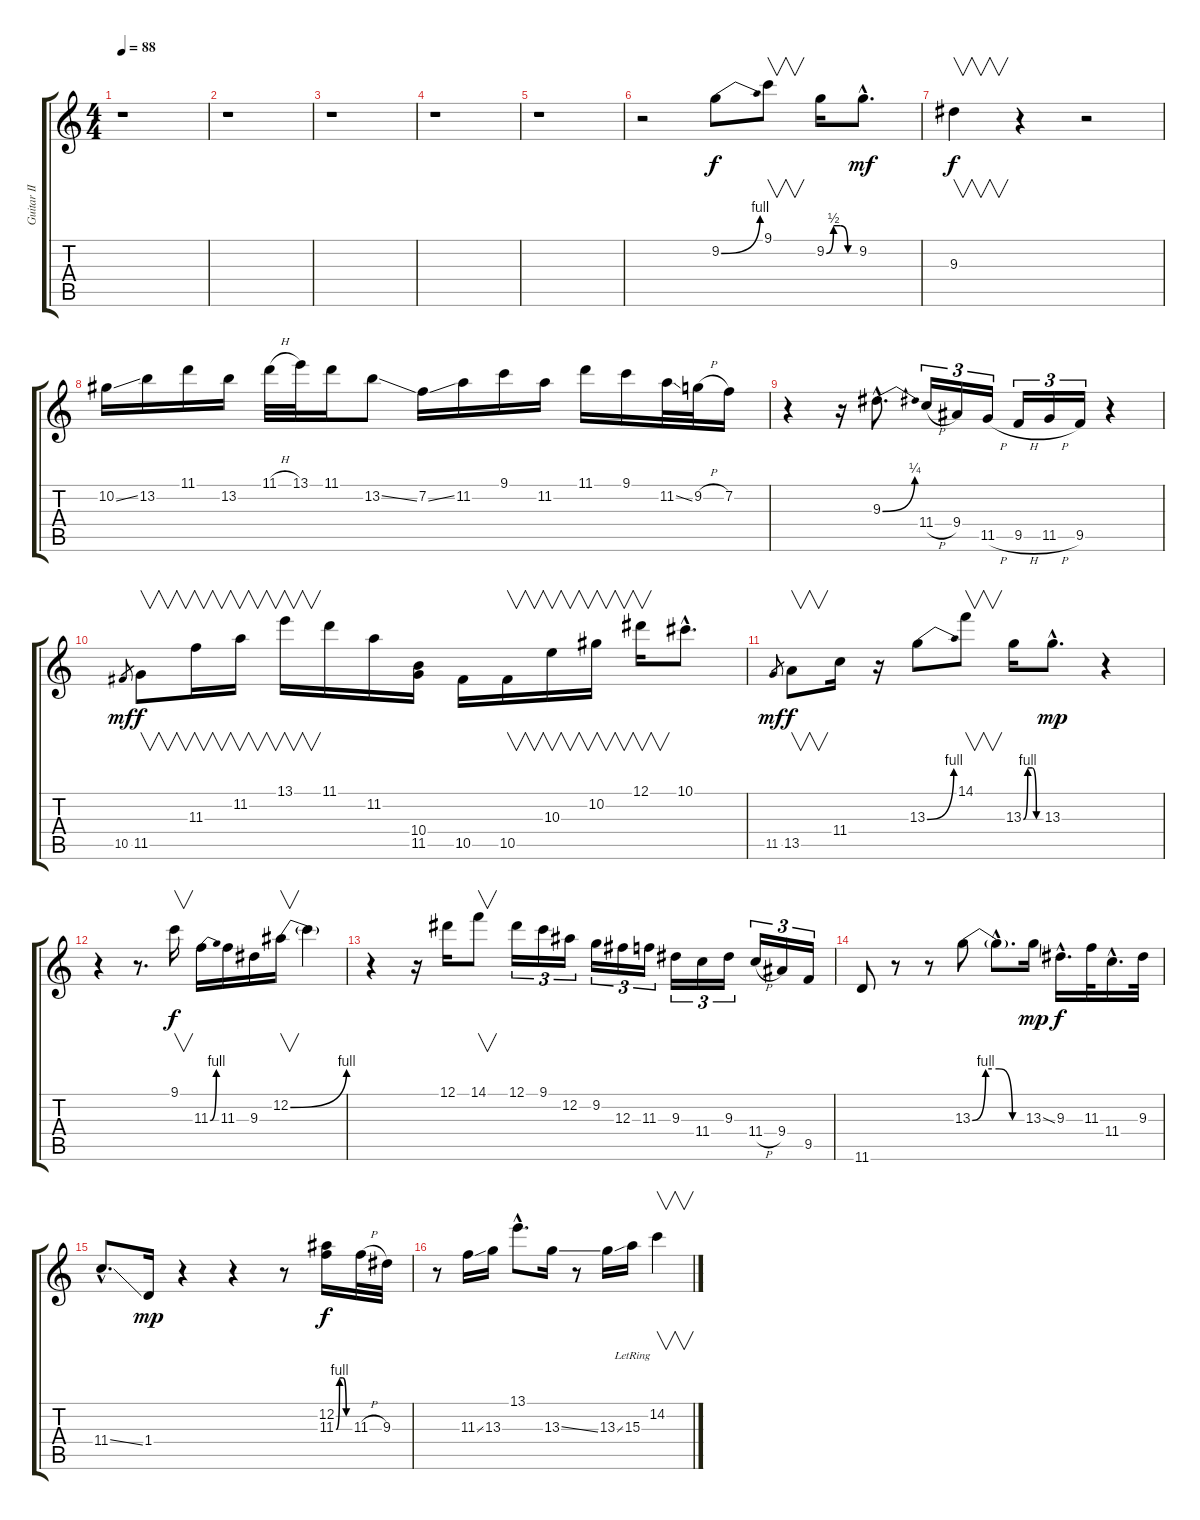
\track ("Guitar II" "Guitar II") {instrument overdrivenguitar}
\staff {score tabs}
\tuning (Eb4 Bb3 Gb3 Db3 Ab2 Eb2) {hide}
\ts (4 4)
\tempo 88
\clef g2
\ks c
r.1{dy f instrument overdrivenguitar} |
r.1 |
r.1 |
r.1 |
r.1 |
r.2 9.2{be (bend 0 0 60 4)}.8 9.1.8{v} 9.2{be (custom 0 0 15 2 30 2 45 0 60 0)}.16 9.2{hac}.8{d dy mf} |
9.3.4{v dy f} r.4 r.2 |
10.2{ss}.16 13.2.16 11.1.16 13.2.16 11.1{h}.32 13.1.32 11.1.16 13.2{ss}.8 7.2{ss}.16 11.2.16 9.1.16 11.2.16 11.1.16 9.1.16 11.2{ss}.32 9.2{h}.32 7.2.16 |
r.4 r.16 9.3{be (bend 0 0 60 1) hac}.8{d} 11.4{h}.16{tu (3 2)} 9.4.16{tu (3 2)} 11.5{h}.16{tu (3 2)} 9.5{h}.16{tu (3 2)} 11.5{h}.16{tu (3 2)} 9.5.16{tu (3 2)} r.4 |
10.5.8{gr dy mf} 11.5.8{v dy f} 11.3.16{v} 11.2.16{v} 13.1.16{v} 11.1.16 11.2.16 (10.4 11.5).16 10.5.16 10.5.16{v} 10.3.16{v} 10.2.16{v} 12.1.16{v} 10.1{hac}.8{d} |
11.5.8{gr dy mf} 13.5.8{v dy f} 11.4.16 r.16 13.3{be (bend 0 0 60 4)}.8 14.1.8{v} 13.3{be (custom 0 0 15 4 30 4 45 0 60 0)}.16 13.3{hac}.8{d dy mp} r.4 |
r.4 r.8{d} 9.1.16{v dy f} 11.3{be (bend 0 0 60 4)}.16 11.3.16 9.3.16 12.2{be (bend 0 0 60 4)}.16{v} 12.2{t}.4 |
r.4 r.16 12.1.16 14.1.8{v} 12.1.16{tu (3 2)} 9.1.16{tu (3 2)} 12.2.16{tu (3 2)} 9.2.16{tu (3 2)} 12.3.16{tu (3 2)} 11.3.16{tu (3 2)} 9.3.16{tu (3 2)} 11.4.16{tu (3 2)} 9.3.16{tu (3 2)} 11.4{h}.16{tu (3 2)} 9.4.16{tu (3 2)} 9.5.16{tu (3 2)} |
11.6.8 r.8 r.8 13.3{be (custom 0 0 15 4 30 4 45 0 60 0)}.8 13.3{hac t}.8{d} 13.3{ss}.16{dy mp} 9.3{hac}.16{d dy f} 11.3.32 11.4{hac}.16{d} 9.3.32 |
11.4{ss hac}.8{d} 1.4.16{dy mp} r.4 r.4 r.8 (12.2 11.3{be (custom 0 0 15 4 30 4 45 0 60 0)}).16{dy f} 11.3{h}.32 9.3.32 |
r.8 11.3{ss}.16 13.3.16 13.1{hac}.8{d} 13.3{ss}.16 r.8 13.3{ss}.16 15.3{lr}.16 14.2.4{v}
